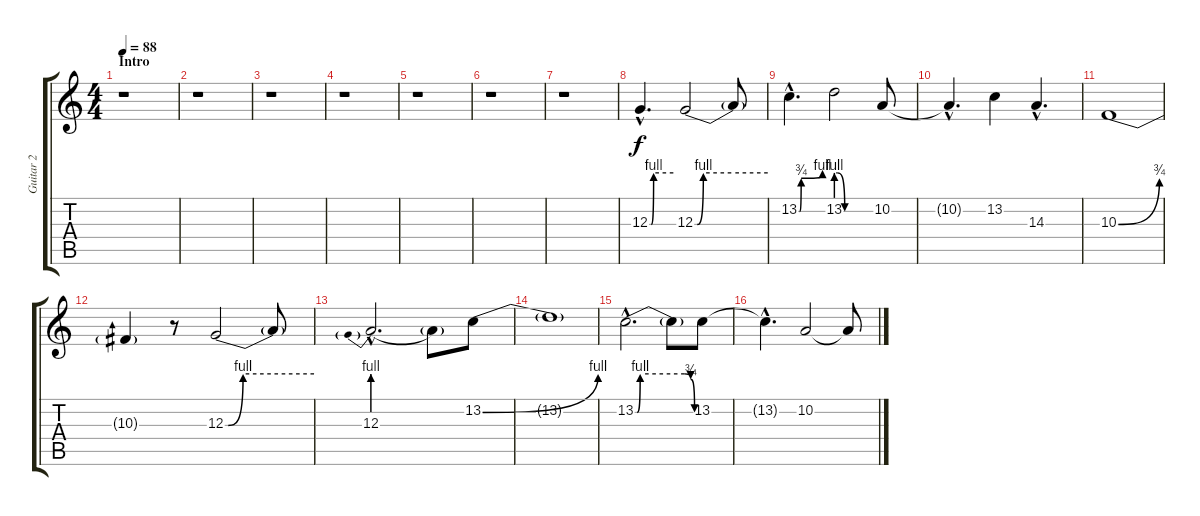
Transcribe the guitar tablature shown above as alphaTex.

\track ("Guitar 2" "Guitar 2") {instrument fx4atmosphere}
\staff {score tabs}
\tuning (E4 B3 G3 D3 A2 E2) {hide}
\ts (4 4)
\section ("" "Intro")
\tempo 88
\clef g2
\ks c
r.1{dy f instrument fx4atmosphere} |
r.1 |
r.1 |
r.1 |
r.1 |
r.1 |
r.1 |
12.3{be (custom 0 0 4 0 10 4 60 4) hac}.4{d} 12.3{be (custom 0 0 2 0 7 4 30 4 60 4)}.2 12.3{t}.8 |
13.2{be (custom 0 0 2 0 6 3 60 4) hac}.4{d} 13.2{be (custom 0 4 2 4 15 0 40 0 60 0)}.2 10.2.8 |
10.2{hac t}.4{d} 13.2.4 14.3{hac}.4{d} |
10.3{be (bend 0 0 60 3)}.1 |
10.3{t}.4 r.8 12.3{be (custom 0 0 2 0 12 4 60 4)}.2 12.3{t}.8 |
12.3{be (prebend 0 4 60 4) hac}.2{d} 12.3{t}.8 13.2{be (bend 0 0 60 4)}.8 |
13.2{t}.1 |
13.2{be (custom 0 0 2 0 5 4 50 4 56 3 60 0) hac}.2{d} 13.2{t}.8 13.2.8 |
13.2{hac t}.4{d} 10.2.2 10.2{t}.8
